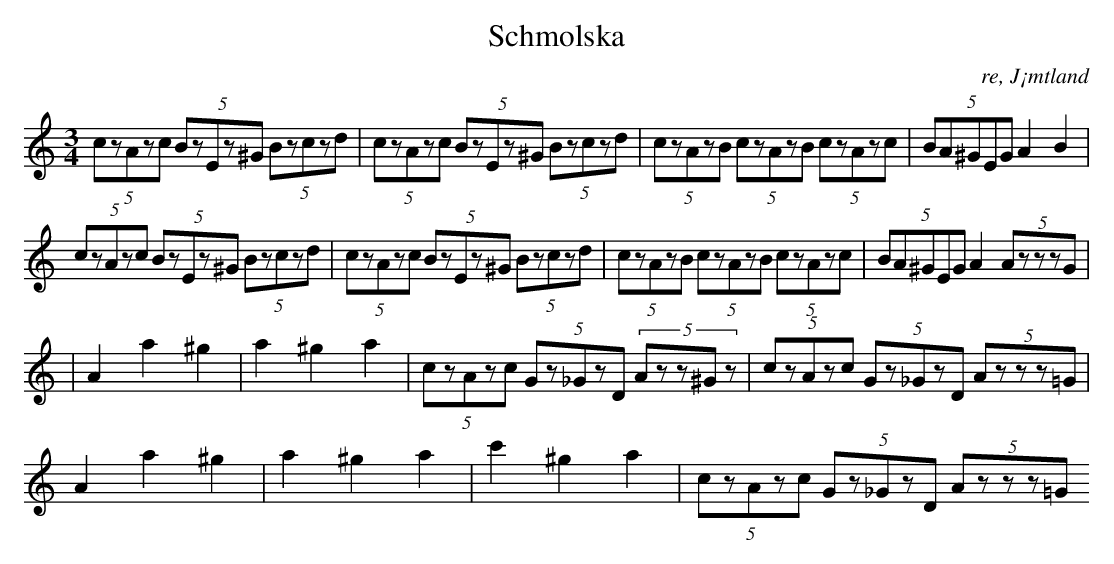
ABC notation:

X:1
T:Schmolska
O: re, J¡mtland
M:3/4
L:1/8
K:Am
(5:2 czAzc (5:2BzEz^G (5:2Bzczd| (5:2 czAzc (5:2BzEz^G (5:2Bzczd|(5:2czAzB (5:2czAzB (5:2czAzc| (5:2BA^GEG  A2 B2|
 (5:2 czAzc (5:2BzEz^G (5:2Bzczd| (5:2 czAzc (5:2BzEz^G (5:2Bzczd|(5:2czAzB (5:2czAzB (5:2czAzc| (5:2BA^GEG  A2 (5:2 AzzzG|
|A2 a2 ^g2|a2 ^g2 a2| (5:2 czAzc (5:2Gz_GzD (5:2Azz^Gz | (5:2 czAzc (5:2Gz_GzD (5:2 Azzz=G|
A2 a2 ^g2|a2 ^g2 a2| c'2 ^g2 a2  | (5:2 czAzc (5:2Gz_GzD (5:2 Azzz=G
